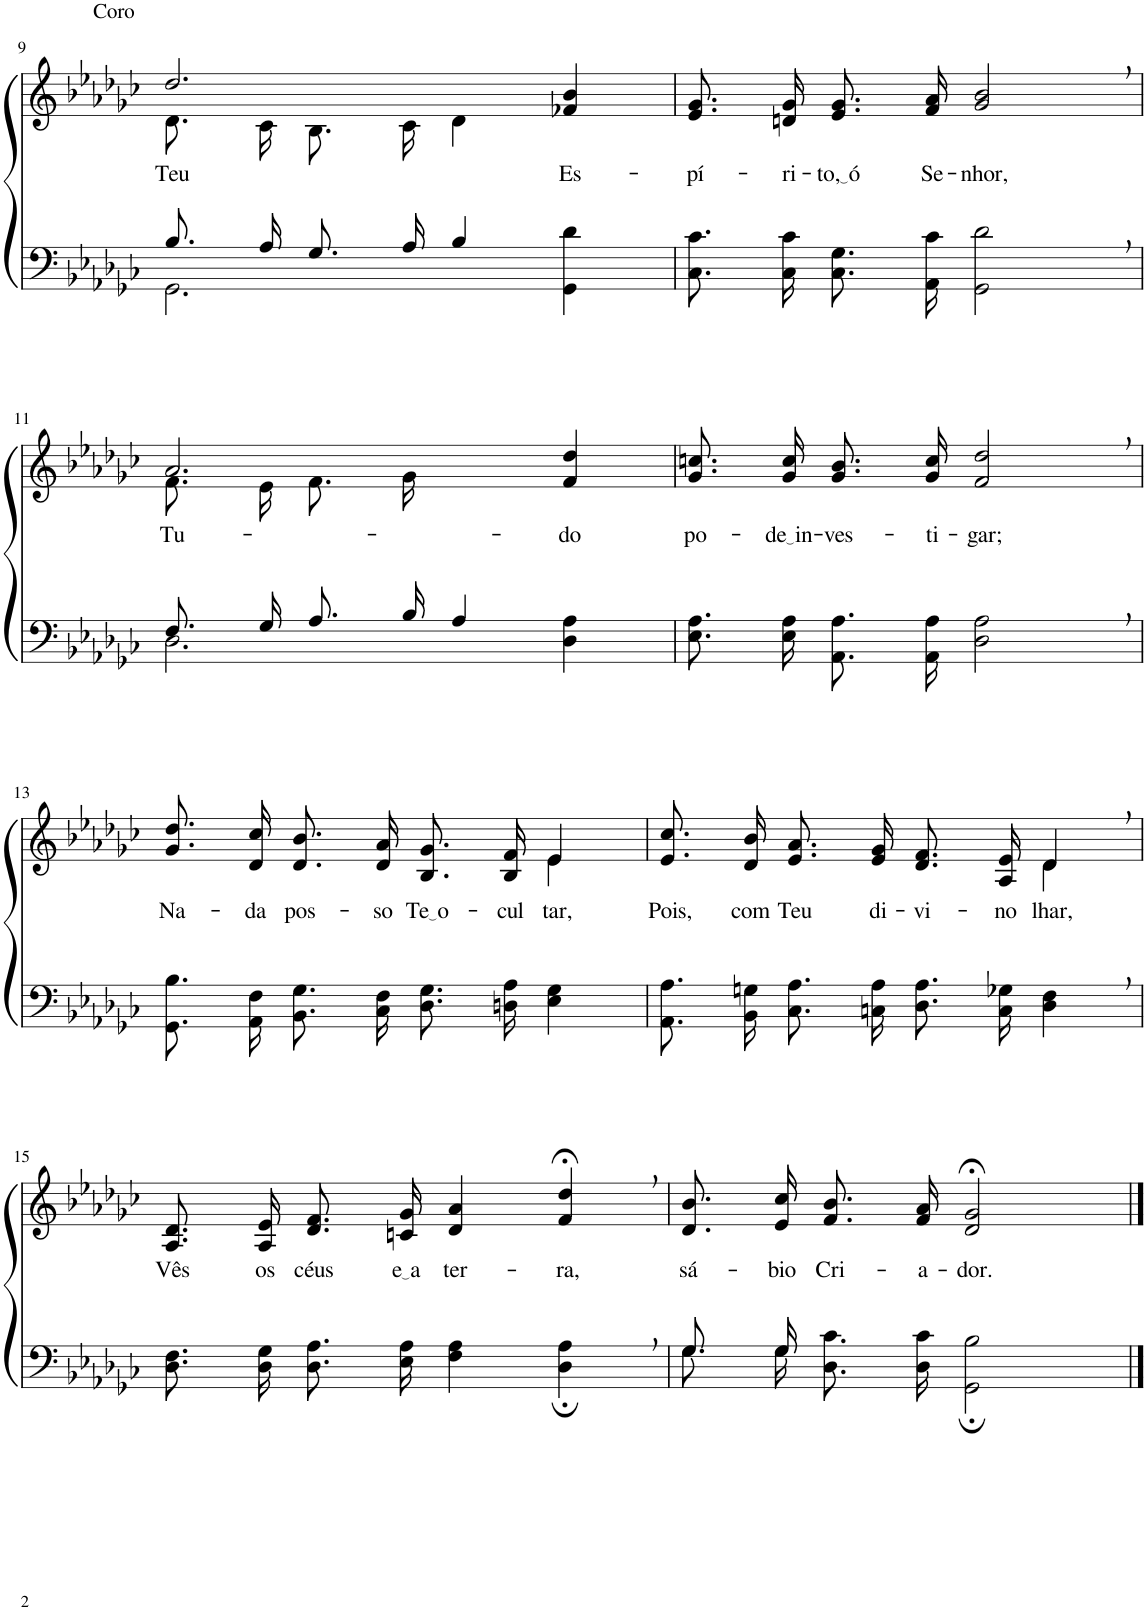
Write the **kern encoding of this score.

**kern	**kern	**text
*part2	*part1	*part1
*staff2	*staff1	*staff1
*I"Parte III e IV	*I"Parte I e II	*
!!LO:PB:g=z
*clefF4	*clefG2	*
*Trd-1c-2	*Trd-1c-2	*
*k[b-e-a-d-g-c-]	*k[b-e-a-d-g-c-]	*
*M4/4	*M4/4	*
=9	=9	=9
*^	*^	*
!	!	!LO:TX:a:t=Coro	!	!
!	!	!	!	!LO:LY:b
8.B-/L	2.GG-\	2.dd-/	8.d-\L	Teu
16A-/Jk	.	.	16c-\Jk	.
8.G-/L	.	.	8.B-\L	.
16A-/Jk	.	.	16c-\Jk	.
4B-/	.	.	4d-\	.
!	!	!	!	!LO:LY:b
4ryy	4GG-\ 4d-\	4f-X/ 4b-/	4ryy	Es-
=10	=10	=10	=10	=10
!	!	!	!	!LO:LY:b
*v	*v	*	*	*
*	*v	*v	*
8.C-\ 8.c-\L	8.e-/ 8.g-/L	-pí-
!	!	!LO:LY:b
16C-\ 16c-\Jk	16dn/ 16g-/Jk	-ri-
!	!	!LO:LY:b
8.C-\ 8.G-\L	8.e-/ 8.g-/L	to, ó
!	!	!LO:LY:b
16AA-\ 16c-\Jk	16f/ 16a-/Jk	Se-
!	!	!LO:LY:b
2GG-\, 2d-\,	2g-/, 2b-/,	-nhor,
!!LO:LB:g=z
=11	=11	=11
*^	*	*
!	!	!	!LO:LY:b
*	*	*^	*
8.F/L	2.D-\	2.a-/	8.f\L	Tu-
16G-/Jk	.	.	16e-\Jk	.
8.A-/L	.	.	8.f\L	.
16B-/Jk	.	.	16g-\Jk	.
4A-/	.	.	2ryy	.
!	!	!	!	!LO:LY:b
4ryy	4D-\ 4A-\	4f/ 4dd-/	.	-do
*	*	*v	*v	*
=12	=12	=12	=12
!	!	!	!LO:LY:b
*v	*v	*	*
8.E-\ 8.A-\L	8.g-/ 8.ccn/L	po-
!	!	!LO:LY:b
16E-\ 16A-\Jk	16g-/ 16cc/Jk	de in
!	!	!LO:LY:b
8.AA-\ 8.A-\L	8.g-/ 8.b-/L	-ves-
!	!	!LO:LY:b
16AA-\ 16A-\Jk	16g-/ 16cc/Jk	-ti-
!	!	!LO:LY:b
2D-\, 2A-\,	2f/, 2dd-/,	-gar;
!!LO:LB:g=z
=13	=13	=13
!	!	!LO:LY:b
*	*^	*
8.GG-/ 8.B-/L	8.g-/ 8.dd-/L	2.ryy	Na-
!	!	!	!LO:LY:b
16AA-/ 16F/Jk	16d-/ 16cc-/Jk	.	-da
!	!	!	!LO:LY:b
8.BB-\ 8.G-\L	8.d-/ 8.b-/L	.	pos-
!	!	!	!LO:LY:b
16C-\ 16F\Jk	16d-/ 16a-/Jk	.	-so
!	!	!	!LO:LY:b
8.D-\ 8.G-\L	8.B-/ 8.g-/L	.	Te o
!	!	!	!LO:LY:b
16Dn\ 16A-\Jk	16B-/ 16f/Jk	.	-cul-
!	!	!	!LO:LY:b
4E-\ 4G-\	4e-/	4e-\	-tar,
=14	=14	=14	=14
!	!	!	!LO:LY:b
8.AA-\ 8.A-\L	8.e-/ 8.cc-/L	2.ryy	Pois,
!	!	!	!LO:LY:b
16BB-\ 16Gn\Jk	16d-/ 16b-/Jk	.	com
!	!	!	!LO:LY:b
8.C-\ 8.A-\L	8.e-/ 8.a-/L	.	Teu
!	!	!	!LO:LY:b
16Cn\ 16A-\Jk	16e-/ 16g-/Jk	.	di-
!	!	!	!LO:LY:b
8.D-\ 8.A-\L	8.d-/ 8.f/L	.	-vi-
!	!	!	!LO:LY:b
16C\ 16G-X\Jk	16A-/ 16e-/Jk	.	-no
!	!	!	!LO:LY:b
4D-\, 4F\,	4d-,/	4d-\	lhar,
!!LO:LB:g=z
=15	=15	=15	=15
!	!	!	!LO:LY:b
*	*v	*v	*
8.D-\ 8.F\L	8.A-/ 8.d-/L	Vês
!	!	!LO:LY:b
16D-\ 16G-\Jk	16A-/ 16e-/Jk	os
!	!	!LO:LY:b
8.D-\ 8.A-\L	8.d-/ 8.f/L	céus
!	!	!LO:LY:b
16E-\ 16A-\Jk	16cn/ 16g-/Jk	e a
!	!	!LO:LY:b
4F\ 4A-\	4d-/ 4a-/	ter-
!	!	!LO:LY:b
4D-\;, 4A-\;,	4f/;<, 4dd-/;<,	-ra,
=16	=16	=16
*^	*	*
!	!	!	!LO:LY:b
8.G-/L	8.G-\L	8.d-/ 8.b-/L	sá-
!	!	!	!LO:LY:b
16G-/Jk	16G-\Jk	16e-/ 16cc-/Jk	-bio
!	!	!	!LO:LY:b
2.ryy	8.D-\ 8.c-\L	8.f/ 8.b-/L	Cri-
!	!	!	!LO:LY:b
.	16D-\ 16c-\Jk	16f/ 16a-/Jk	-a-
!	!	!	!LO:LY:b
.	2GG-\; 2B-\;	2d-/;< 2g-/;<	-dor.
*v	*v	*	*
==	==	==
*-	*-	*-
